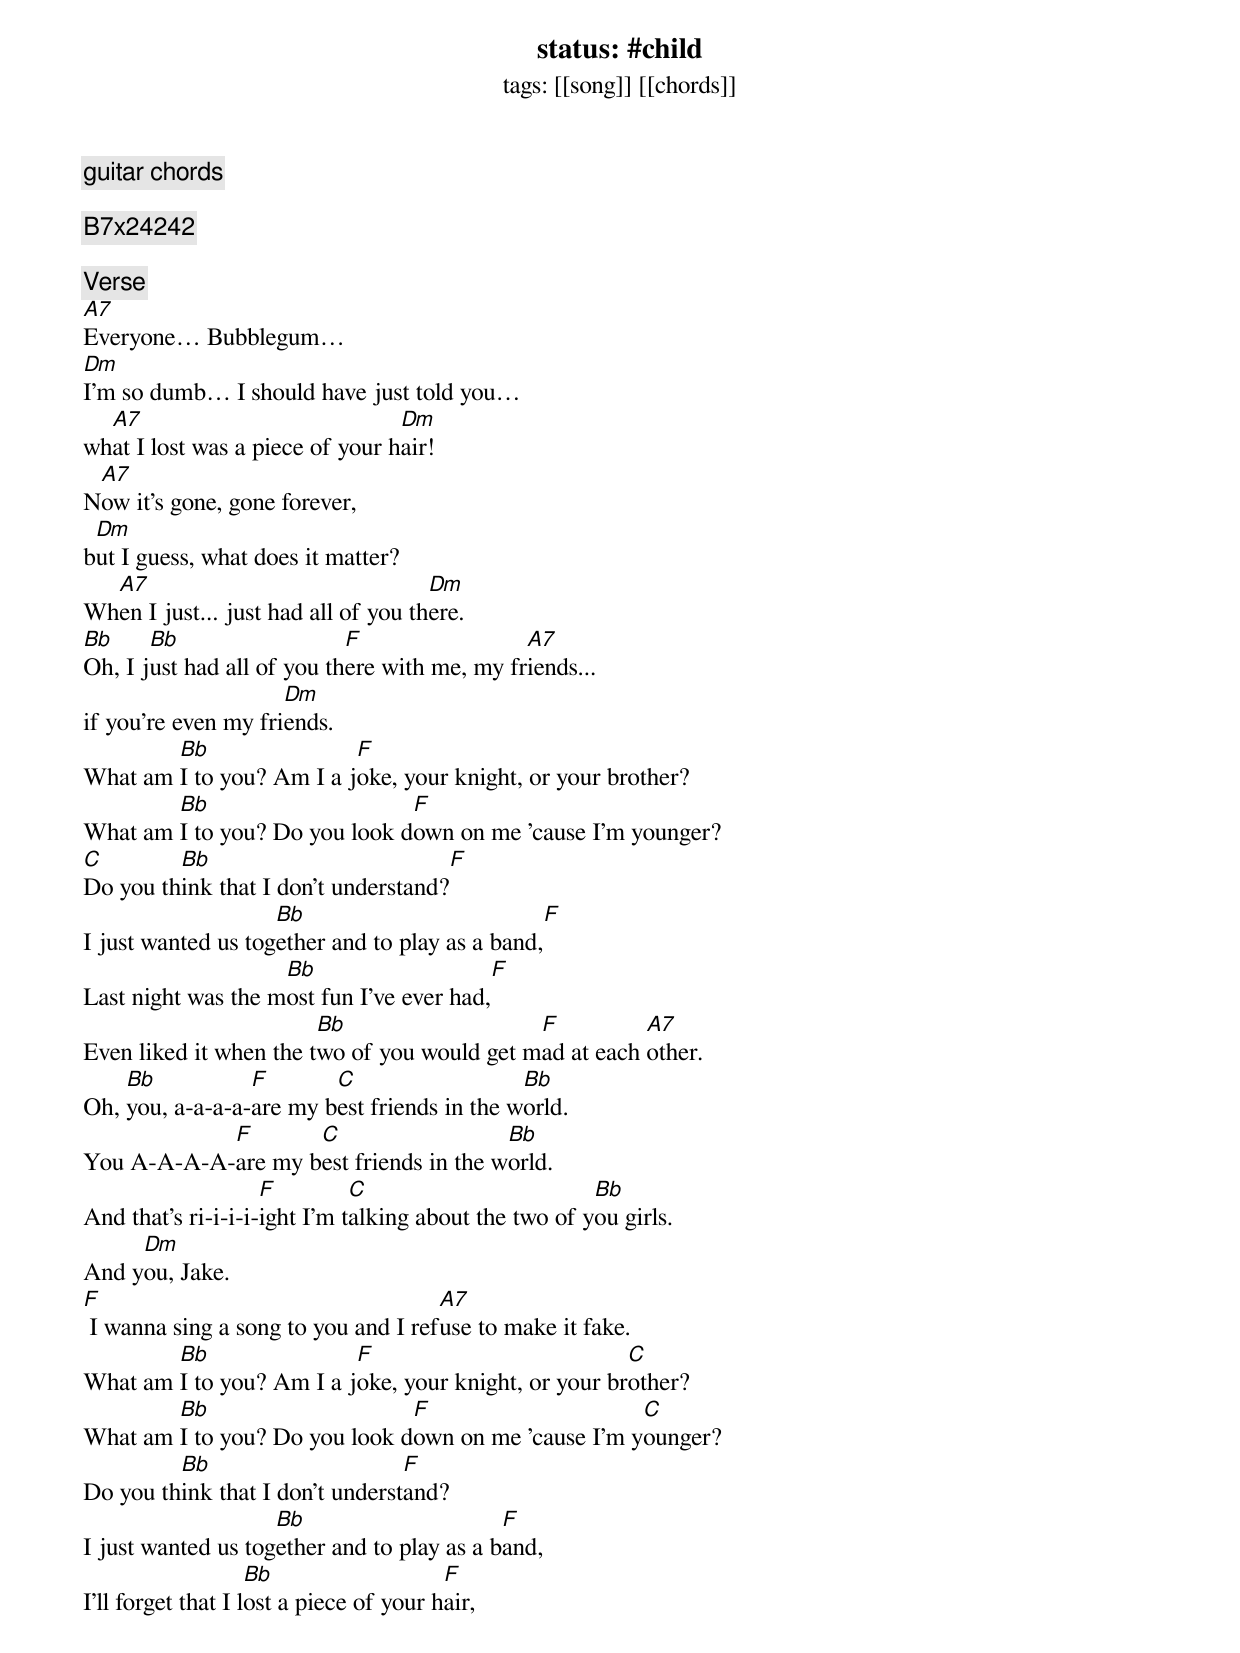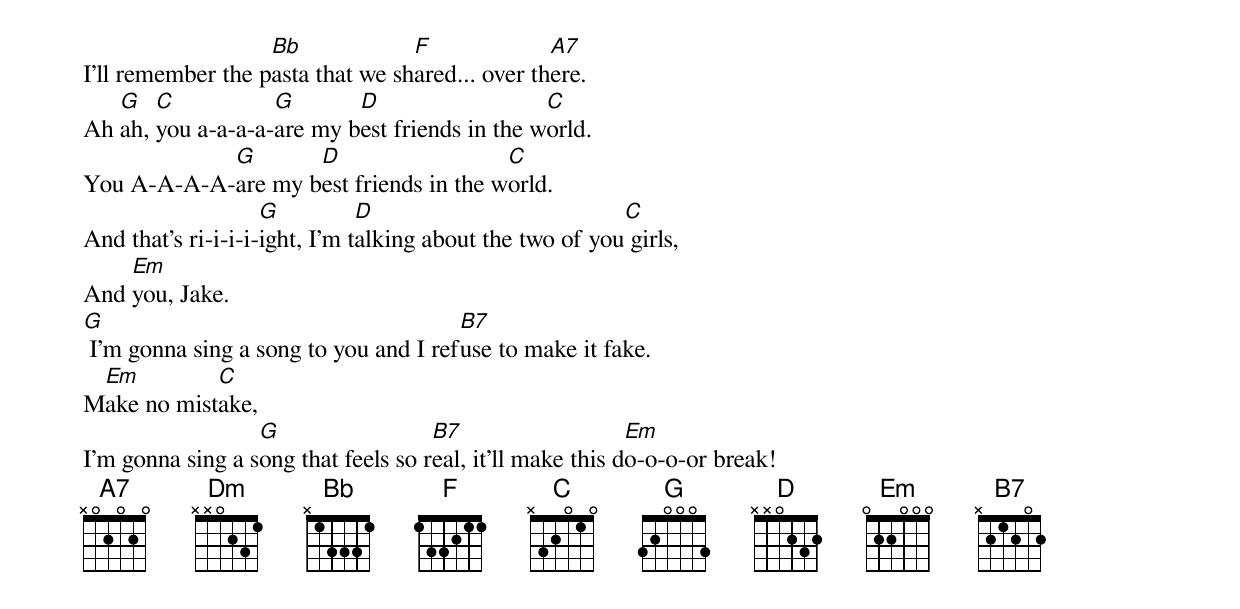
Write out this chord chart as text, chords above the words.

status: #child
tags: [[song]] [[chords]]

guitar chords

B7[x24242]

[Verse]
A7
Everyone… Bubblegum…
Dm
I’m so dumb… I should have just told you…
  A7                             Dm
what I lost was a piece of your hair!
 A7
Now it’s gone, gone forever,
 Dm
but I guess, what does it matter?
  A7                                 Dm
When I just... just had all of you there.
Bb     Bb                   F                 A7
Oh, I just had all of you there with me, my friends...
                     Dm
if you’re even my friends.
        Bb                F
What am I to you? Am I a joke, your knight, or your brother?
        Bb                     F
What am I to you? Do you look down on me 'cause I’m younger?
C        Bb                          F
Do you think that I don’t understand?
                    Bb                          F
I just wanted us together and to play as a band,
                    Bb                    F
Last night was the most fun I've ever had,
                        Bb                   F          A7
Even liked it when the two of you would get mad at each other.
    Bb           F       C                   Bb
Oh, you, a-a-a-a-are my best friends in the world.
            F       C                   Bb
You A-A-A-A-are my best friends in the world.
                    F         C                        Bb
And that’s ri-i-i-i-ight I’m talking about the two of you girls.
     Dm
And you, Jake.
F                                    A7
 I wanna sing a song to you and I refuse to make it fake.
        Bb                F                           C
What am I to you? Am I a joke, your knight, or your brother?
        Bb                     F                     C
What am I to you? Do you look down on me 'cause I'm younger?
         Bb                      F
Do you think that I don't understand?
                    Bb                      F
I just wanted us together and to play as a band,
                    Bb                   F
I'll forget that I lost a piece of your hair,
                   Bb             F              A7
I'll remember the pasta that we shared... over there.
   G   C           G       D                   C
Ah ah, you a-a-a-a-are my best friends in the world.
            G       D                   C
You A-A-A-A-are my best friends in the world.
                    G          D                          C
And that's ri-i-i-i-ight, I'm talking about the two of you girls,
    Em
And you, Jake.
G                                      B7
 I'm gonna sing a song to you and I refuse to make it fake.
 Em         C
Make no mistake,
                  G                  B7                    Em
I'm gonna sing a song that feels so real, it'll make this do-o-o-or break!
